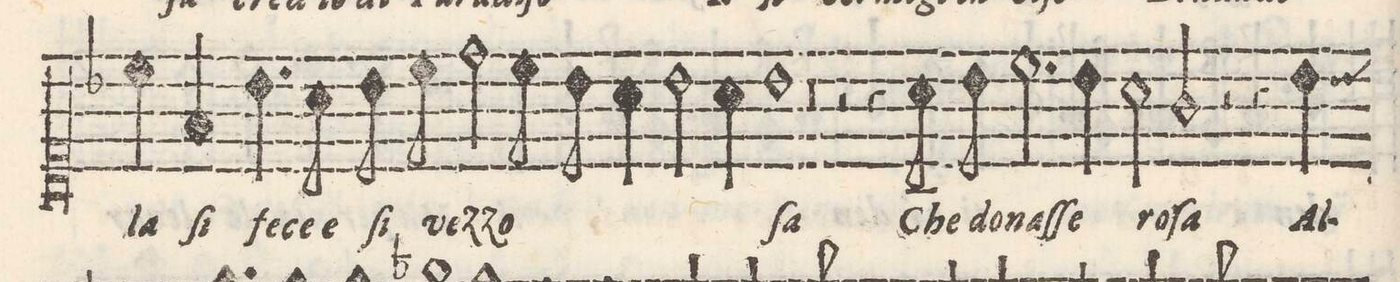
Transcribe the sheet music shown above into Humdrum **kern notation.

**kern	**text
*I"Quinto	*
*clefC1	*
*k[b-]	*
*met(C)	*
*M2/1	*
4cc\	-la
4fny/	ſi
4.b-\	fe-
8a\	-ce e
8b-\	ſi
8cc\	vez-
2dd\	-zo-
8cc\	.
8b-\	.
=9-	=9-
4a\	.
2b-\	.
4a\	.
1b-	-ſa
=10-	=10-
0r	.
=11-	=11-
2r	.
4r	.
8a\	Che
8b-\	do-
2.cc\	-naſ-
4b-\	-ſe
=12-	=12-
2a\	ro-
2g/	-ſa
2r	.
4r	.
4b-\	Al-
=13-	=13-
*-	*-
